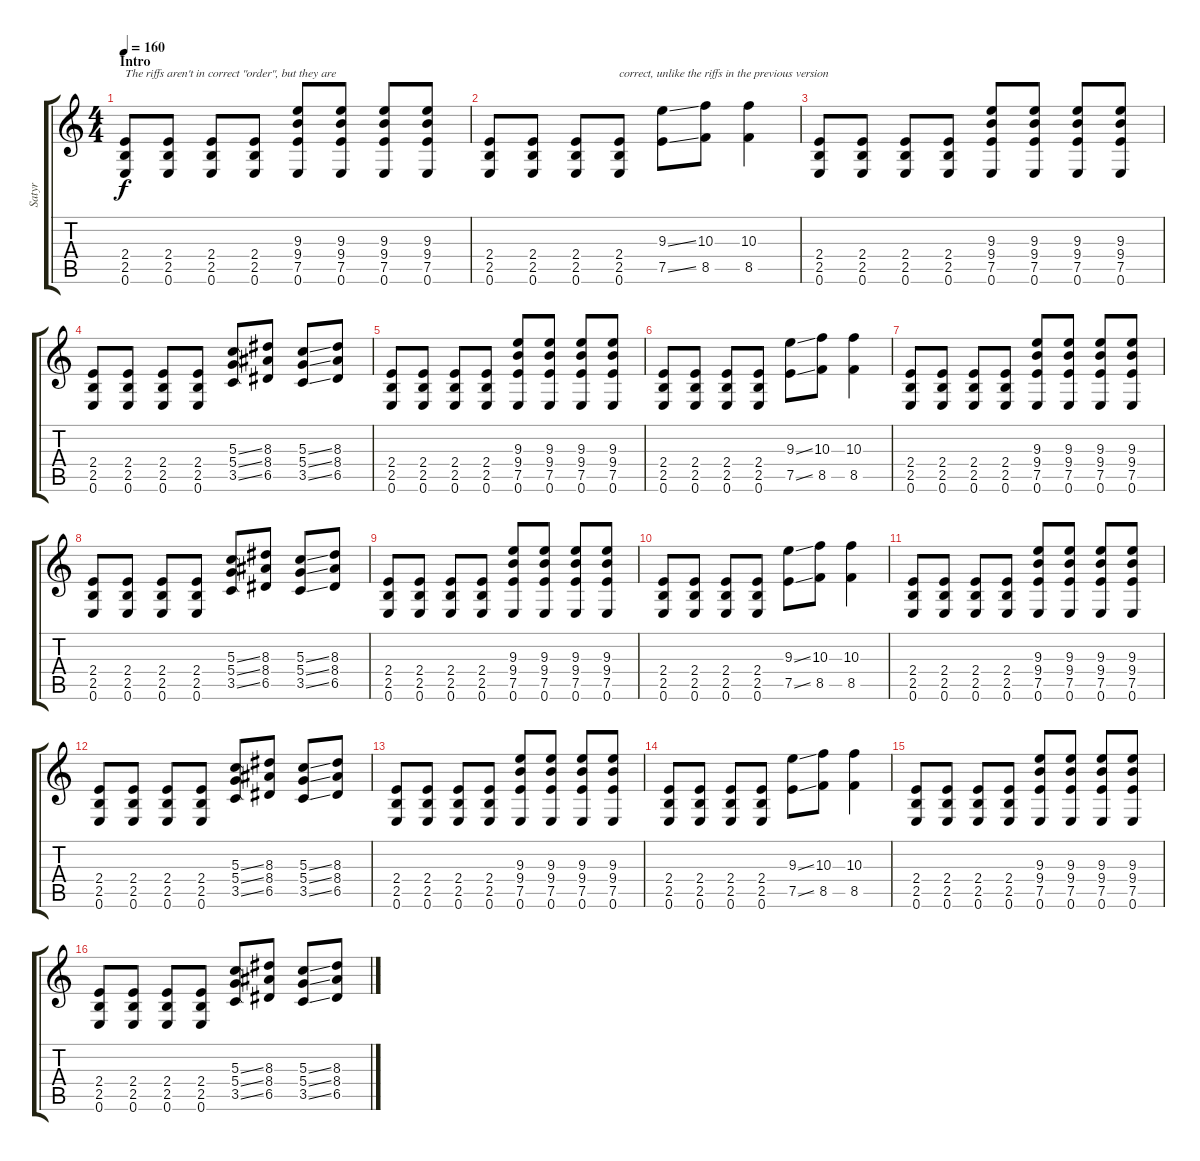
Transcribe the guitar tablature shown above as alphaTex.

\track ("Satyr" "Satyr") {instrument overdrivenguitar}
\staff {score tabs}
\tuning (E4 B3 G3 D3 A2 E2) {hide}
\ts (4 4)
\section ("" "Intro")
\tempo 160
\clef g2
\ks c
(2.4 2.5 0.6).8{txt "The riffs aren't in correct \"order\", but they are" dy f instrument overdrivenguitar} (2.4 2.5 0.6).8 (2.4 2.5 0.6).8 (2.4 2.5 0.6).8 (9.3 9.4 7.5 0.6).8 (9.3 9.4 7.5 0.6).8 (9.3 9.4 7.5 0.6).8 (9.3 9.4 7.5 0.6).8 |
(2.4 2.5 0.6).8 (2.4 2.5 0.6).8 (2.4 2.5 0.6).8 (2.4 2.5 0.6).8{txt "correct, unlike the riffs in the previous version"} (9.3{ss} 7.5{ss}).8 (10.3 8.5).8 (10.3 8.5).4 |
(2.4 2.5 0.6).8 (2.4 2.5 0.6).8 (2.4 2.5 0.6).8 (2.4 2.5 0.6).8 (9.3 9.4 7.5 0.6).8 (9.3 9.4 7.5 0.6).8 (9.3 9.4 7.5 0.6).8 (9.3 9.4 7.5 0.6).8 |
(2.4 2.5 0.6).8 (2.4 2.5 0.6).8 (2.4 2.5 0.6).8 (2.4 2.5 0.6).8 (5.3{ss} 5.4{ss} 3.5{ss}).8 (8.3 8.4 6.5).8 (5.3{ss} 5.4{ss} 3.5{ss}).8 (8.3 8.4 6.5).8 |
(2.4 2.5 0.6).8 (2.4 2.5 0.6).8 (2.4 2.5 0.6).8 (2.4 2.5 0.6).8 (9.3 9.4 7.5 0.6).8 (9.3 9.4 7.5 0.6).8 (9.3 9.4 7.5 0.6).8 (9.3 9.4 7.5 0.6).8 |
(2.4 2.5 0.6).8 (2.4 2.5 0.6).8 (2.4 2.5 0.6).8 (2.4 2.5 0.6).8 (9.3{ss} 7.5{ss}).8 (10.3 8.5).8 (10.3 8.5).4 |
(2.4 2.5 0.6).8 (2.4 2.5 0.6).8 (2.4 2.5 0.6).8 (2.4 2.5 0.6).8 (9.3 9.4 7.5 0.6).8 (9.3 9.4 7.5 0.6).8 (9.3 9.4 7.5 0.6).8 (9.3 9.4 7.5 0.6).8 |
(2.4 2.5 0.6).8 (2.4 2.5 0.6).8 (2.4 2.5 0.6).8 (2.4 2.5 0.6).8 (5.3{ss} 5.4{ss} 3.5{ss}).8 (8.3 8.4 6.5).8 (5.3{ss} 5.4{ss} 3.5{ss}).8 (8.3 8.4 6.5).8 |
(2.4 2.5 0.6).8 (2.4 2.5 0.6).8 (2.4 2.5 0.6).8 (2.4 2.5 0.6).8 (9.3 9.4 7.5 0.6).8 (9.3 9.4 7.5 0.6).8 (9.3 9.4 7.5 0.6).8 (9.3 9.4 7.5 0.6).8 |
(2.4 2.5 0.6).8 (2.4 2.5 0.6).8 (2.4 2.5 0.6).8 (2.4 2.5 0.6).8 (9.3{ss} 7.5{ss}).8 (10.3 8.5).8 (10.3 8.5).4 |
(2.4 2.5 0.6).8 (2.4 2.5 0.6).8 (2.4 2.5 0.6).8 (2.4 2.5 0.6).8 (9.3 9.4 7.5 0.6).8 (9.3 9.4 7.5 0.6).8 (9.3 9.4 7.5 0.6).8 (9.3 9.4 7.5 0.6).8 |
(2.4 2.5 0.6).8 (2.4 2.5 0.6).8 (2.4 2.5 0.6).8 (2.4 2.5 0.6).8 (5.3{ss} 5.4{ss} 3.5{ss}).8 (8.3 8.4 6.5).8 (5.3{ss} 5.4{ss} 3.5{ss}).8 (8.3 8.4 6.5).8 |
(2.4 2.5 0.6).8 (2.4 2.5 0.6).8 (2.4 2.5 0.6).8 (2.4 2.5 0.6).8 (9.3 9.4 7.5 0.6).8 (9.3 9.4 7.5 0.6).8 (9.3 9.4 7.5 0.6).8 (9.3 9.4 7.5 0.6).8 |
(2.4 2.5 0.6).8 (2.4 2.5 0.6).8 (2.4 2.5 0.6).8 (2.4 2.5 0.6).8 (9.3{ss} 7.5{ss}).8 (10.3 8.5).8 (10.3 8.5).4 |
(2.4 2.5 0.6).8 (2.4 2.5 0.6).8 (2.4 2.5 0.6).8 (2.4 2.5 0.6).8 (9.3 9.4 7.5 0.6).8 (9.3 9.4 7.5 0.6).8 (9.3 9.4 7.5 0.6).8 (9.3 9.4 7.5 0.6).8 |
(2.4 2.5 0.6).8 (2.4 2.5 0.6).8 (2.4 2.5 0.6).8 (2.4 2.5 0.6).8 (5.3{ss} 5.4{ss} 3.5{ss}).8 (8.3 8.4 6.5).8 (5.3{ss} 5.4{ss} 3.5{ss}).8 (8.3 8.4 6.5).8
